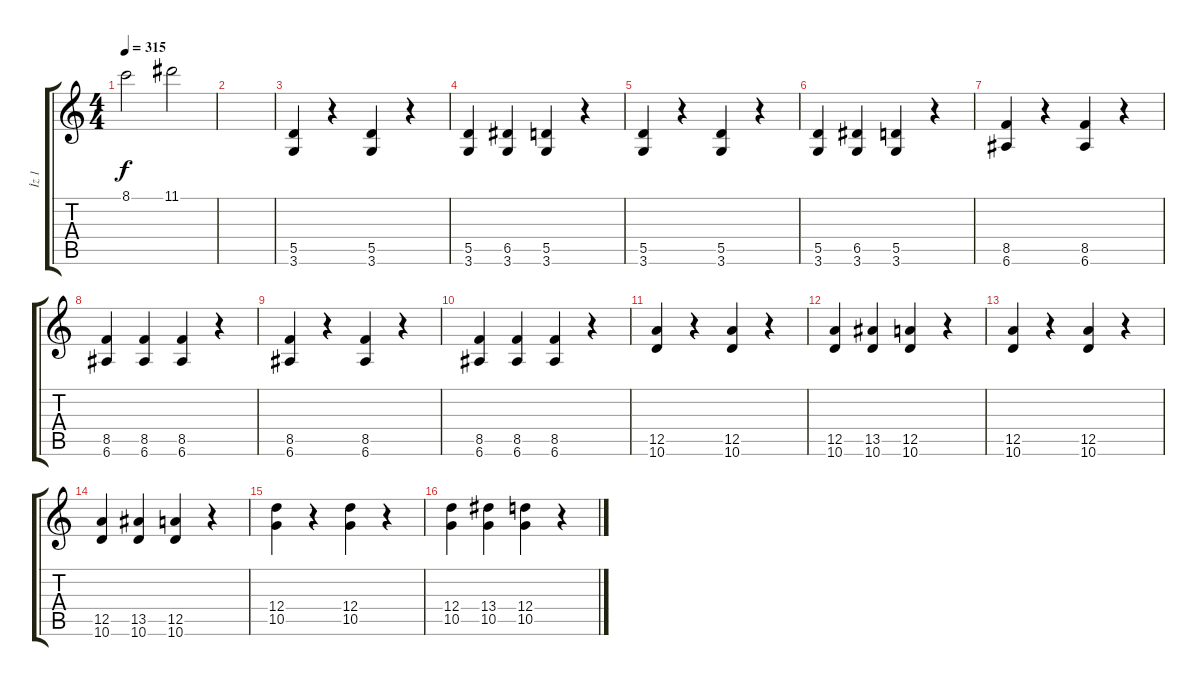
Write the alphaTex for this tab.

\track ("İz 1" "İz 1") {instrument electricguitarclean}
\staff {score tabs}
\tuning (E4 B3 G3 D3 A2 E2) {hide}
\ts (4 4)
\tempo 315
\clef g2
\ks c
8.1.2{dy f} 11.1.2 |
|
(5.5 3.6).4{instrument distortionguitar} r.4 (5.5 3.6).4 r.4 |
(5.5 3.6).4 (6.5 3.6).4 (5.5 3.6).4 r.4 |
(5.5 3.6).4 r.4 (5.5 3.6).4 r.4 |
(5.5 3.6).4 (6.5 3.6).4 (5.5 3.6).4 r.4 |
(8.5 6.6).4 r.4 (8.5 6.6).4 r.4 |
(8.5 6.6).4 (8.5 6.6).4 (8.5 6.6).4 r.4 |
(8.5 6.6).4 r.4 (8.5 6.6).4 r.4 |
(8.5 6.6).4 (8.5 6.6).4 (8.5 6.6).4 r.4 |
(12.5 10.6).4 r.4 (12.5 10.6).4 r.4 |
(12.5 10.6).4 (13.5 10.6).4 (12.5 10.6).4 r.4 |
(12.5 10.6).4 r.4 (12.5 10.6).4 r.4 |
(12.5 10.6).4 (13.5 10.6).4 (12.5 10.6).4 r.4 |
(12.4 10.5).4 r.4 (12.4 10.5).4 r.4 |
(12.4 10.5).4 (13.4 10.5).4 (12.4 10.5).4 r.4
